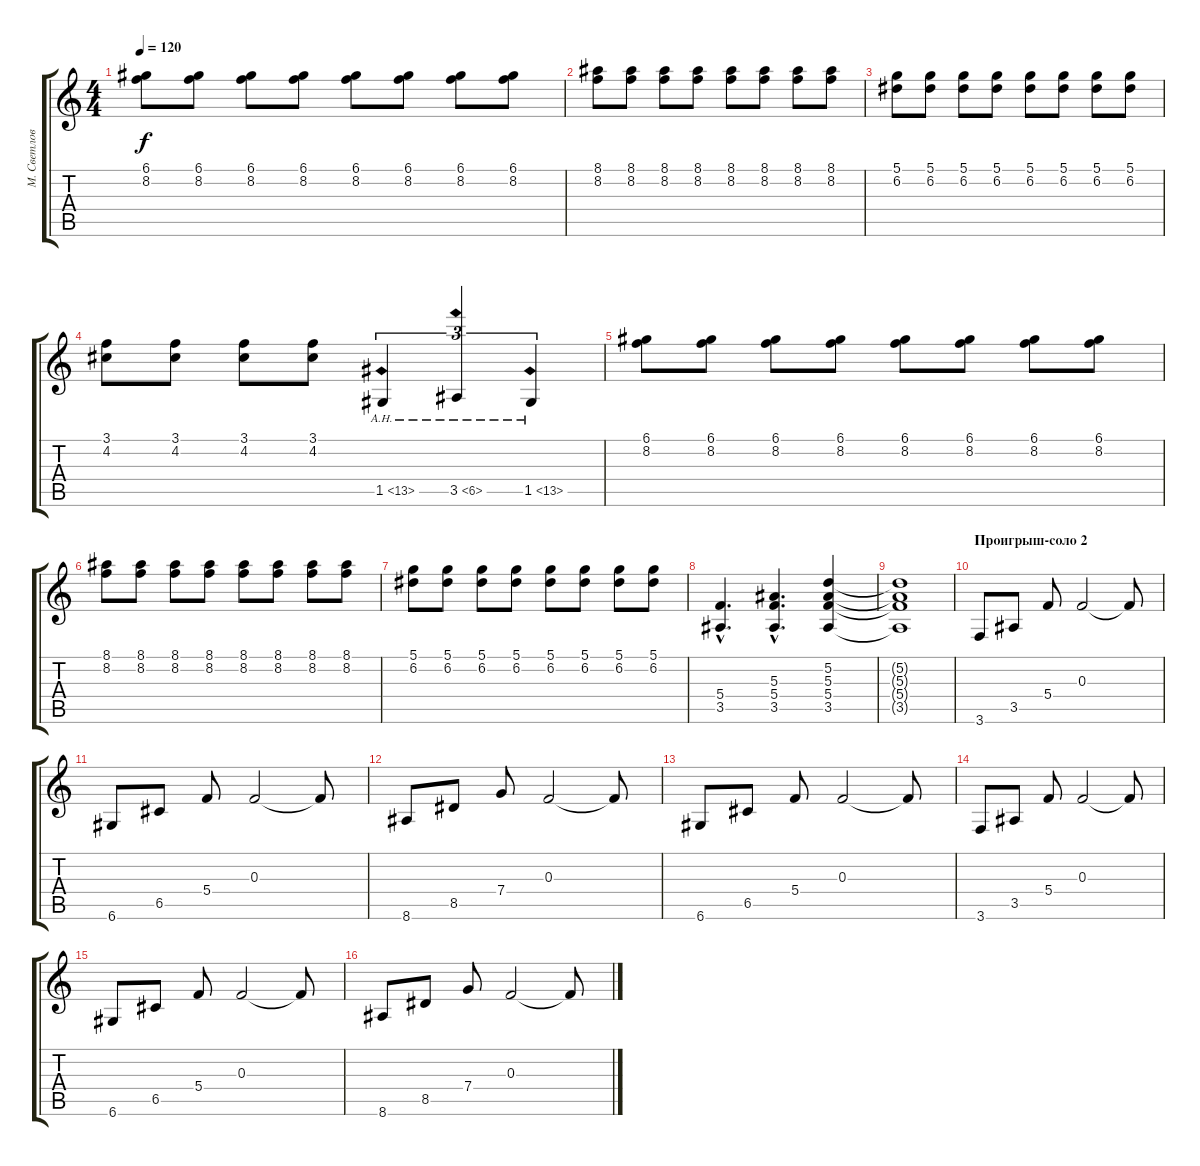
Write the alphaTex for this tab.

\track ("М. Светлов" "М. Светлов") {instrument electricguitarclean}
\staff {score tabs}
\tuning (D4 A3 F3 C3 G2 D2) {hide}
\ts (4 4)
\tempo 120
\clef g2
\ks c
(6.1 8.2).8{dy f instrument distortionguitar} (6.1 8.2).8 (6.1 8.2).8 (6.1 8.2).8 (6.1 8.2).8 (6.1 8.2).8 (6.1 8.2).8 (6.1 8.2).8 |
(8.1 8.2).8 (8.1 8.2).8 (8.1 8.2).8 (8.1 8.2).8 (8.1 8.2).8 (8.1 8.2).8 (8.1 8.2).8 (8.1 8.2).8 |
(5.1 6.2).8 (5.1 6.2).8 (5.1 6.2).8 (5.1 6.2).8 (5.1 6.2).8 (5.1 6.2).8 (5.1 6.2).8 (5.1 6.2).8 |
(3.1 4.2).8 (3.1 4.2).8 (3.1 4.2).8 (3.1 4.2).8 1.5{ah 12}.4{tu (3 2) instrument guitarharmonics} 3.5{ah 3}.4{tu (3 2)} 1.5{ah 12}.4{tu (3 2)} |
(6.1 8.2).8{instrument distortionguitar} (6.1 8.2).8 (6.1 8.2).8 (6.1 8.2).8 (6.1 8.2).8 (6.1 8.2).8 (6.1 8.2).8 (6.1 8.2).8 |
(8.1 8.2).8 (8.1 8.2).8 (8.1 8.2).8 (8.1 8.2).8 (8.1 8.2).8 (8.1 8.2).8 (8.1 8.2).8 (8.1 8.2).8 |
(5.1 6.2).8 (5.1 6.2).8 (5.1 6.2).8 (5.1 6.2).8 (5.1 6.2).8 (5.1 6.2).8 (5.1 6.2).8 (5.1 6.2).8 |
(5.4{hac} 3.5{hac}).4{d} (5.3{hac} 5.4{hac} 3.5{hac}).4{d} (5.2 5.3 5.4 3.5).4 |
(5.2{t} 5.3{t} 5.4{t} 3.5{t}).1 |
\section ("" "Проигрыш-соло 2")
3.6.8{volume 13 instrument electricguitarclean} 3.5.8 5.4.8 0.3.2 0.3{t}.8 |
6.6.8 6.5.8 5.4.8 0.3.2 0.3{t}.8 |
8.6.8 8.5.8 7.4.8 0.3.2 0.3{t}.8 |
6.6.8 6.5.8 5.4.8 0.3.2 0.3{t}.8 |
3.6.8 3.5.8 5.4.8 0.3.2 0.3{t}.8 |
6.6.8 6.5.8 5.4.8 0.3.2 0.3{t}.8 |
8.6.8 8.5.8 7.4.8 0.3.2 0.3{t}.8
